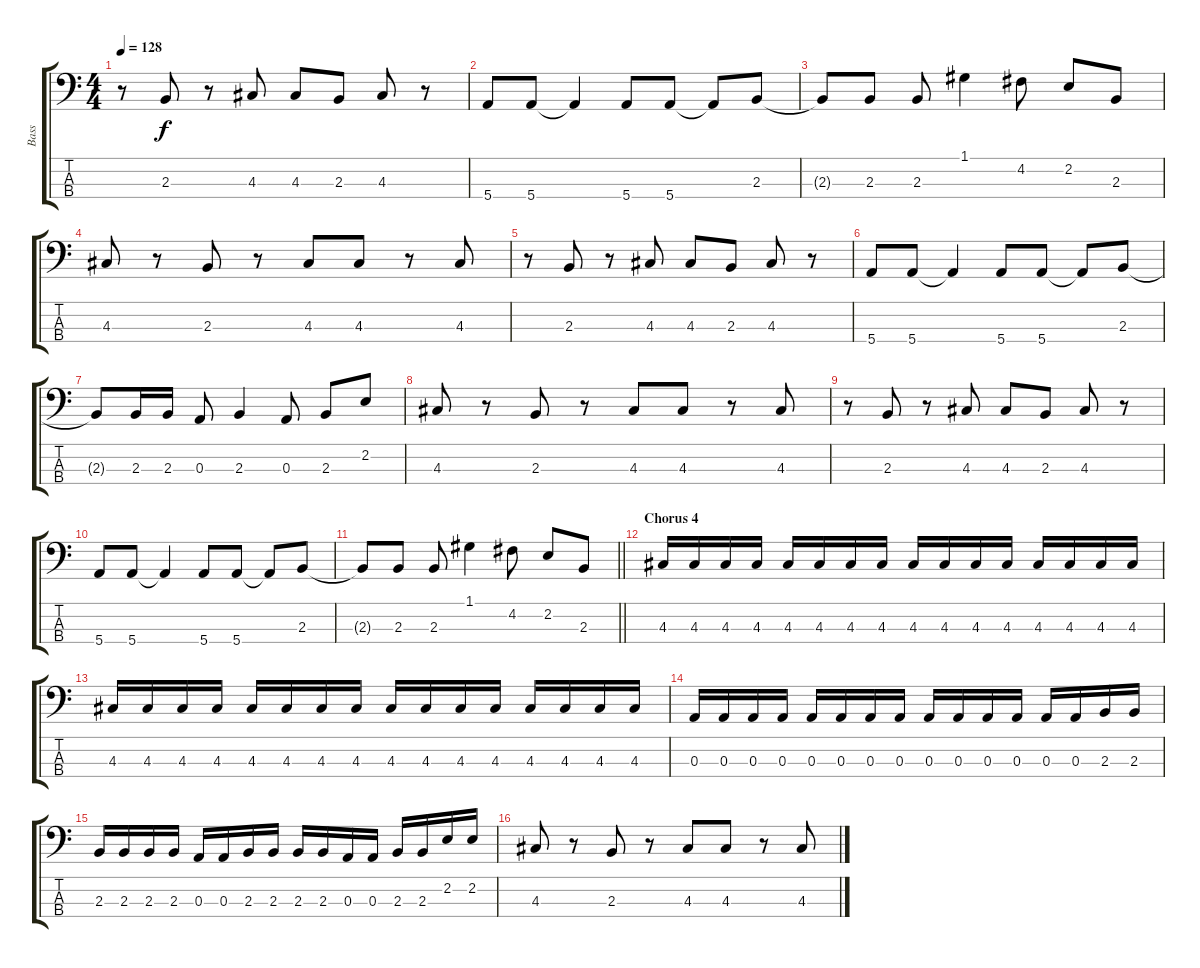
\track ("Bass" "Bass") {instrument electricbasspick}
\staff {score tabs}
\tuning (G2 D2 A1 E1) {hide}
\ts (4 4)
\tempo 128
\clef f4
\ks c
r.8{dy f} 2.3.8 r.8 4.3.8 4.3.8 2.3.8 4.3.8 r.8 |
5.4.8 5.4.8 5.4{t}.4 5.4.8 5.4.8 5.4{t}.8 2.3.8 |
2.3{t}.8 2.3.8 2.3.8 1.1.4 4.2.8 2.2.8 2.3.8 |
4.3.8 r.8 2.3.8 r.8 4.3.8 4.3.8 r.8 4.3.8 |
r.8 2.3.8 r.8 4.3.8 4.3.8 2.3.8 4.3.8 r.8 |
5.4.8 5.4.8 5.4{t}.4 5.4.8 5.4.8 5.4{t}.8 2.3.8 |
2.3{t}.8 2.3.16 2.3.16 0.3.8 2.3.4 0.3.8 2.3.8 2.2.8 |
4.3.8 r.8 2.3.8 r.8 4.3.8 4.3.8 r.8 4.3.8 |
r.8 2.3.8 r.8 4.3.8 4.3.8 2.3.8 4.3.8 r.8 |
5.4.8 5.4.8 5.4{t}.4 5.4.8 5.4.8 5.4{t}.8 2.3.8 |
\barLineRight lightlight
2.3{t}.8 2.3.8 2.3.8 1.1.4 4.2.8 2.2.8 2.3.8 |
\section ("" "Chorus 4")
4.3.16 4.3.16 4.3.16 4.3.16 4.3.16 4.3.16 4.3.16 4.3.16 4.3.16 4.3.16 4.3.16 4.3.16 4.3.16 4.3.16 4.3.16 4.3.16 |
4.3.16 4.3.16 4.3.16 4.3.16 4.3.16 4.3.16 4.3.16 4.3.16 4.3.16 4.3.16 4.3.16 4.3.16 4.3.16 4.3.16 4.3.16 4.3.16 |
0.3.16 0.3.16 0.3.16 0.3.16 0.3.16 0.3.16 0.3.16 0.3.16 0.3.16 0.3.16 0.3.16 0.3.16 0.3.16 0.3.16 2.3.16 2.3.16 |
2.3.16 2.3.16 2.3.16 2.3.16 0.3.16 0.3.16 2.3.16 2.3.16 2.3.16 2.3.16 0.3.16 0.3.16 2.3.16 2.3.16 2.2.16 2.2.16 |
4.3.8 r.8 2.3.8 r.8 4.3.8 4.3.8 r.8 4.3.8
